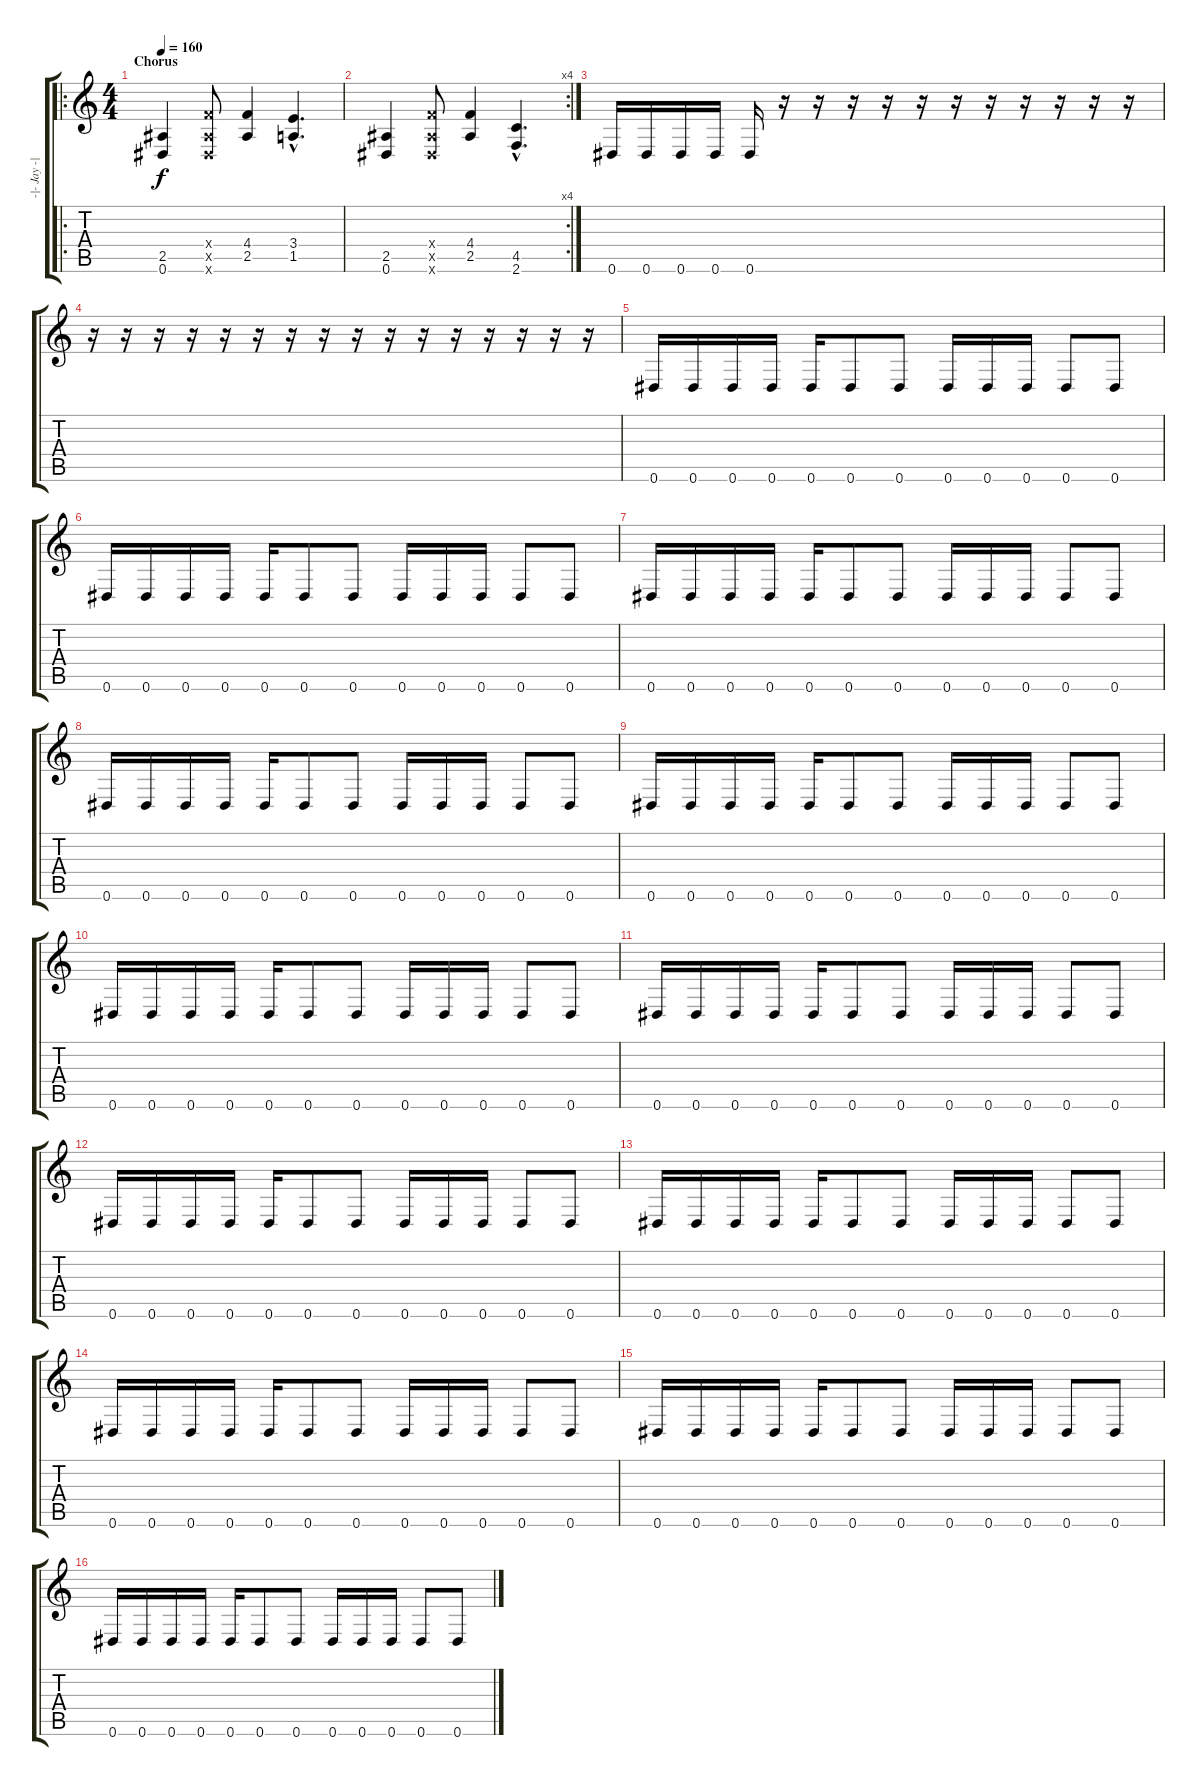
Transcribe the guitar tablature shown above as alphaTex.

\track ("-|- Jay -|-" "-|- Jay -|") {instrument overdrivenguitar}
\staff {score tabs}
\tuning (Eb4 Bb3 Gb3 Db3 Ab2 Eb2) {hide}
\ro
\ts (4 4)
\section ("" "Chorus")
\tempo 160
\clef g2
\ks c
(2.5 0.6).4{dy f} (4.4{x} 2.5{x} 0.6{x}).8 (4.4 2.5).4 (3.4{hac} 1.5{hac}).4{d} |
\rc 4
(2.5 0.6).4 (4.4{x} 2.5{x} 0.6{x}).8 (4.4 2.5).4 (4.5{hac} 2.6{hac}).4{d} |
0.6.16 0.6.16 0.6.16 0.6.16 0.6.16 r.16 r.16 r.16 r.16 r.16 r.16 r.16 r.16 r.16 r.16 r.16 |
r.16 r.16 r.16 r.16 r.16 r.16 r.16 r.16 r.16 r.16 r.16 r.16 r.16 r.16 r.16 r.16 |
0.6.16 0.6.16 0.6.16 0.6.16 0.6.16 0.6.8 0.6.8 0.6.16 0.6.16 0.6.16 0.6.8 0.6.8 |
0.6.16 0.6.16 0.6.16 0.6.16 0.6.16 0.6.8 0.6.8 0.6.16 0.6.16 0.6.16 0.6.8 0.6.8 |
0.6.16 0.6.16 0.6.16 0.6.16 0.6.16 0.6.8 0.6.8 0.6.16 0.6.16 0.6.16 0.6.8 0.6.8 |
0.6.16 0.6.16 0.6.16 0.6.16 0.6.16 0.6.8 0.6.8 0.6.16 0.6.16 0.6.16 0.6.8 0.6.8 |
0.6.16 0.6.16 0.6.16 0.6.16 0.6.16 0.6.8 0.6.8 0.6.16 0.6.16 0.6.16 0.6.8 0.6.8 |
0.6.16 0.6.16 0.6.16 0.6.16 0.6.16 0.6.8 0.6.8 0.6.16 0.6.16 0.6.16 0.6.8 0.6.8 |
0.6.16 0.6.16 0.6.16 0.6.16 0.6.16 0.6.8 0.6.8 0.6.16 0.6.16 0.6.16 0.6.8 0.6.8 |
0.6.16 0.6.16 0.6.16 0.6.16 0.6.16 0.6.8 0.6.8 0.6.16 0.6.16 0.6.16 0.6.8 0.6.8 |
0.6.16 0.6.16 0.6.16 0.6.16 0.6.16 0.6.8 0.6.8 0.6.16 0.6.16 0.6.16 0.6.8 0.6.8 |
0.6.16 0.6.16 0.6.16 0.6.16 0.6.16 0.6.8 0.6.8 0.6.16 0.6.16 0.6.16 0.6.8 0.6.8 |
0.6.16 0.6.16 0.6.16 0.6.16 0.6.16 0.6.8 0.6.8 0.6.16 0.6.16 0.6.16 0.6.8 0.6.8 |
0.6.16 0.6.16 0.6.16 0.6.16 0.6.16 0.6.8 0.6.8 0.6.16 0.6.16 0.6.16 0.6.8 0.6.8
